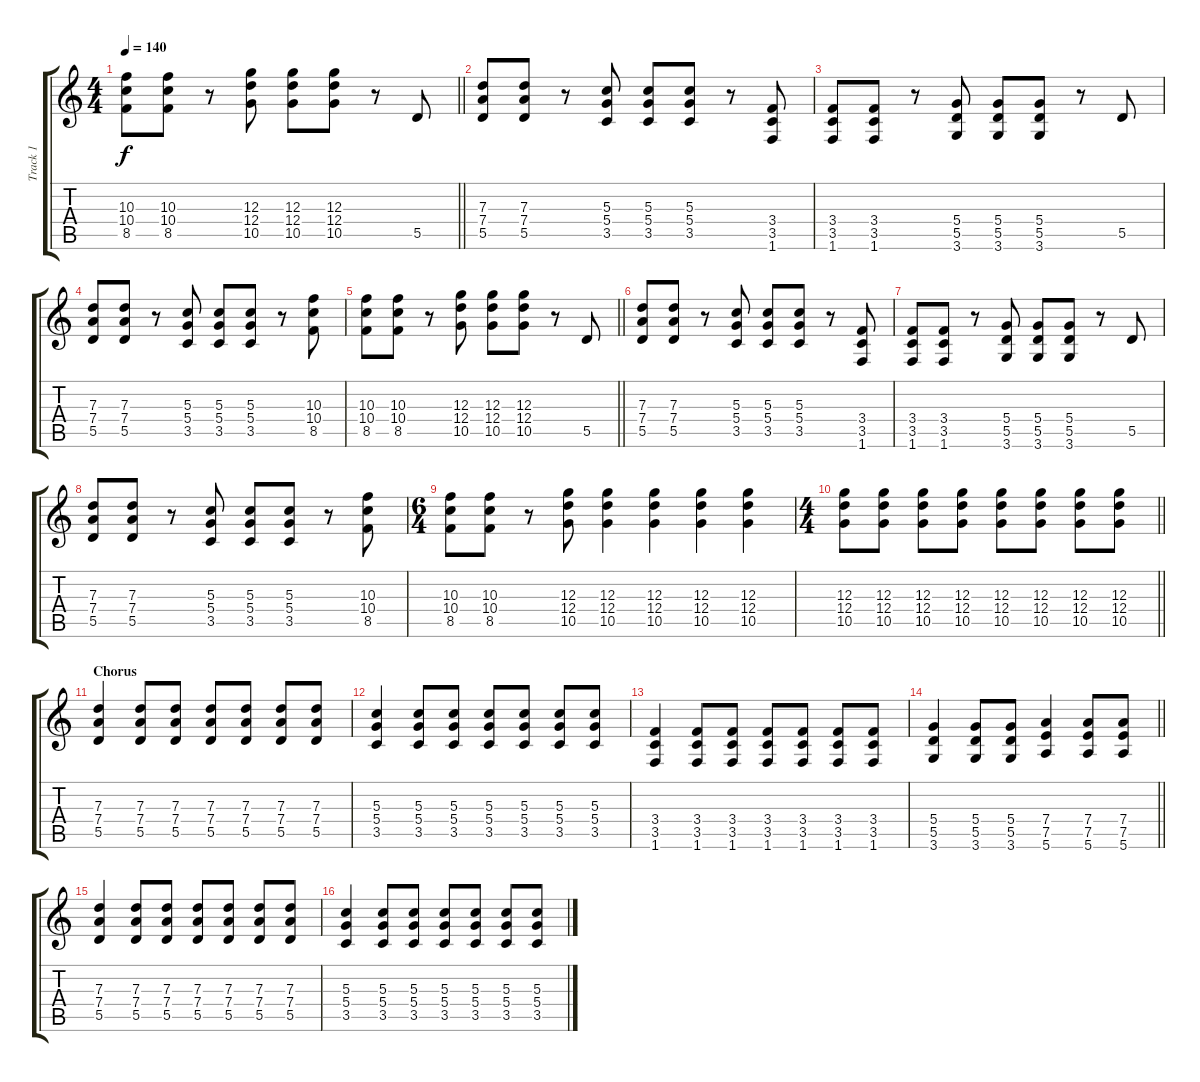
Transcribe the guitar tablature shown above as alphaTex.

\track ("Track 1" "Track 1") {instrument distortionguitar}
\staff {score tabs}
\tuning (E4 B3 G3 D3 A2 E2) {hide}
\ts (4 4)
\tempo 140
\clef g2
\barLineRight lightlight
\ks c
(10.3 10.4 8.5).8{dy f} (10.3 10.4 8.5).8 r.8 (12.3 12.4 10.5).8 (12.3 12.4 10.5).8 (12.3 12.4 10.5).8 r.8 5.5.8 |
(7.3 7.4 5.5).8 (7.3 7.4 5.5).8 r.8 (5.3 5.4 3.5).8 (5.3 5.4 3.5).8 (5.3 5.4 3.5).8 r.8 (3.4 3.5 1.6).8 |
(3.4 3.5 1.6).8 (3.4 3.5 1.6).8 r.8 (5.4 5.5 3.6).8 (5.4 5.5 3.6).8 (5.4 5.5 3.6).8 r.8 5.5.8 |
(7.3 7.4 5.5).8 (7.3 7.4 5.5).8 r.8 (5.3 5.4 3.5).8 (5.3 5.4 3.5).8 (5.3 5.4 3.5).8 r.8 (10.3 10.4 8.5).8 |
\barLineRight lightlight
(10.3 10.4 8.5).8 (10.3 10.4 8.5).8 r.8 (12.3 12.4 10.5).8 (12.3 12.4 10.5).8 (12.3 12.4 10.5).8 r.8 5.5.8 |
(7.3 7.4 5.5).8 (7.3 7.4 5.5).8 r.8 (5.3 5.4 3.5).8 (5.3 5.4 3.5).8 (5.3 5.4 3.5).8 r.8 (3.4 3.5 1.6).8 |
(3.4 3.5 1.6).8 (3.4 3.5 1.6).8 r.8 (5.4 5.5 3.6).8 (5.4 5.5 3.6).8 (5.4 5.5 3.6).8 r.8 5.5.8 |
(7.3 7.4 5.5).8 (7.3 7.4 5.5).8 r.8 (5.3 5.4 3.5).8 (5.3 5.4 3.5).8 (5.3 5.4 3.5).8 r.8 (10.3 10.4 8.5).8 |
\ts (6 4)
(10.3 10.4 8.5).8 (10.3 10.4 8.5).8 r.8 (12.3 12.4 10.5).8 (12.3 12.4 10.5).4 (12.3 12.4 10.5).4 (12.3 12.4 10.5).4 (12.3 12.4 10.5).4 |
\ts (4 4)
\barLineRight lightlight
(12.3 12.4 10.5).8 (12.3 12.4 10.5).8 (12.3 12.4 10.5).8 (12.3 12.4 10.5).8 (12.3 12.4 10.5).8 (12.3 12.4 10.5).8 (12.3 12.4 10.5).8 (12.3 12.4 10.5).8 |
\section ("" "Chorus")
(7.3 7.4 5.5).4 (7.3 7.4 5.5).8 (7.3 7.4 5.5).8 (7.3 7.4 5.5).8 (7.3 7.4 5.5).8 (7.3 7.4 5.5).8 (7.3 7.4 5.5).8 |
(5.3 5.4 3.5).4 (5.3 5.4 3.5).8 (5.3 5.4 3.5).8 (5.3 5.4 3.5).8 (5.3 5.4 3.5).8 (5.3 5.4 3.5).8 (5.3 5.4 3.5).8 |
(3.4 3.5 1.6).4 (3.4 3.5 1.6).8 (3.4 3.5 1.6).8 (3.4 3.5 1.6).8 (3.4 3.5 1.6).8 (3.4 3.5 1.6).8 (3.4 3.5 1.6).8 |
\barLineRight lightlight
(5.4 5.5 3.6).4 (5.4 5.5 3.6).8 (5.4 5.5 3.6).8 (7.4 7.5 5.6).4 (7.4 7.5 5.6).8 (7.4 7.5 5.6).8 |
(7.3 7.4 5.5).4 (7.3 7.4 5.5).8 (7.3 7.4 5.5).8 (7.3 7.4 5.5).8 (7.3 7.4 5.5).8 (7.3 7.4 5.5).8 (7.3 7.4 5.5).8 |
(5.3 5.4 3.5).4 (5.3 5.4 3.5).8 (5.3 5.4 3.5).8 (5.3 5.4 3.5).8 (5.3 5.4 3.5).8 (5.3 5.4 3.5).8 (5.3 5.4 3.5).8
